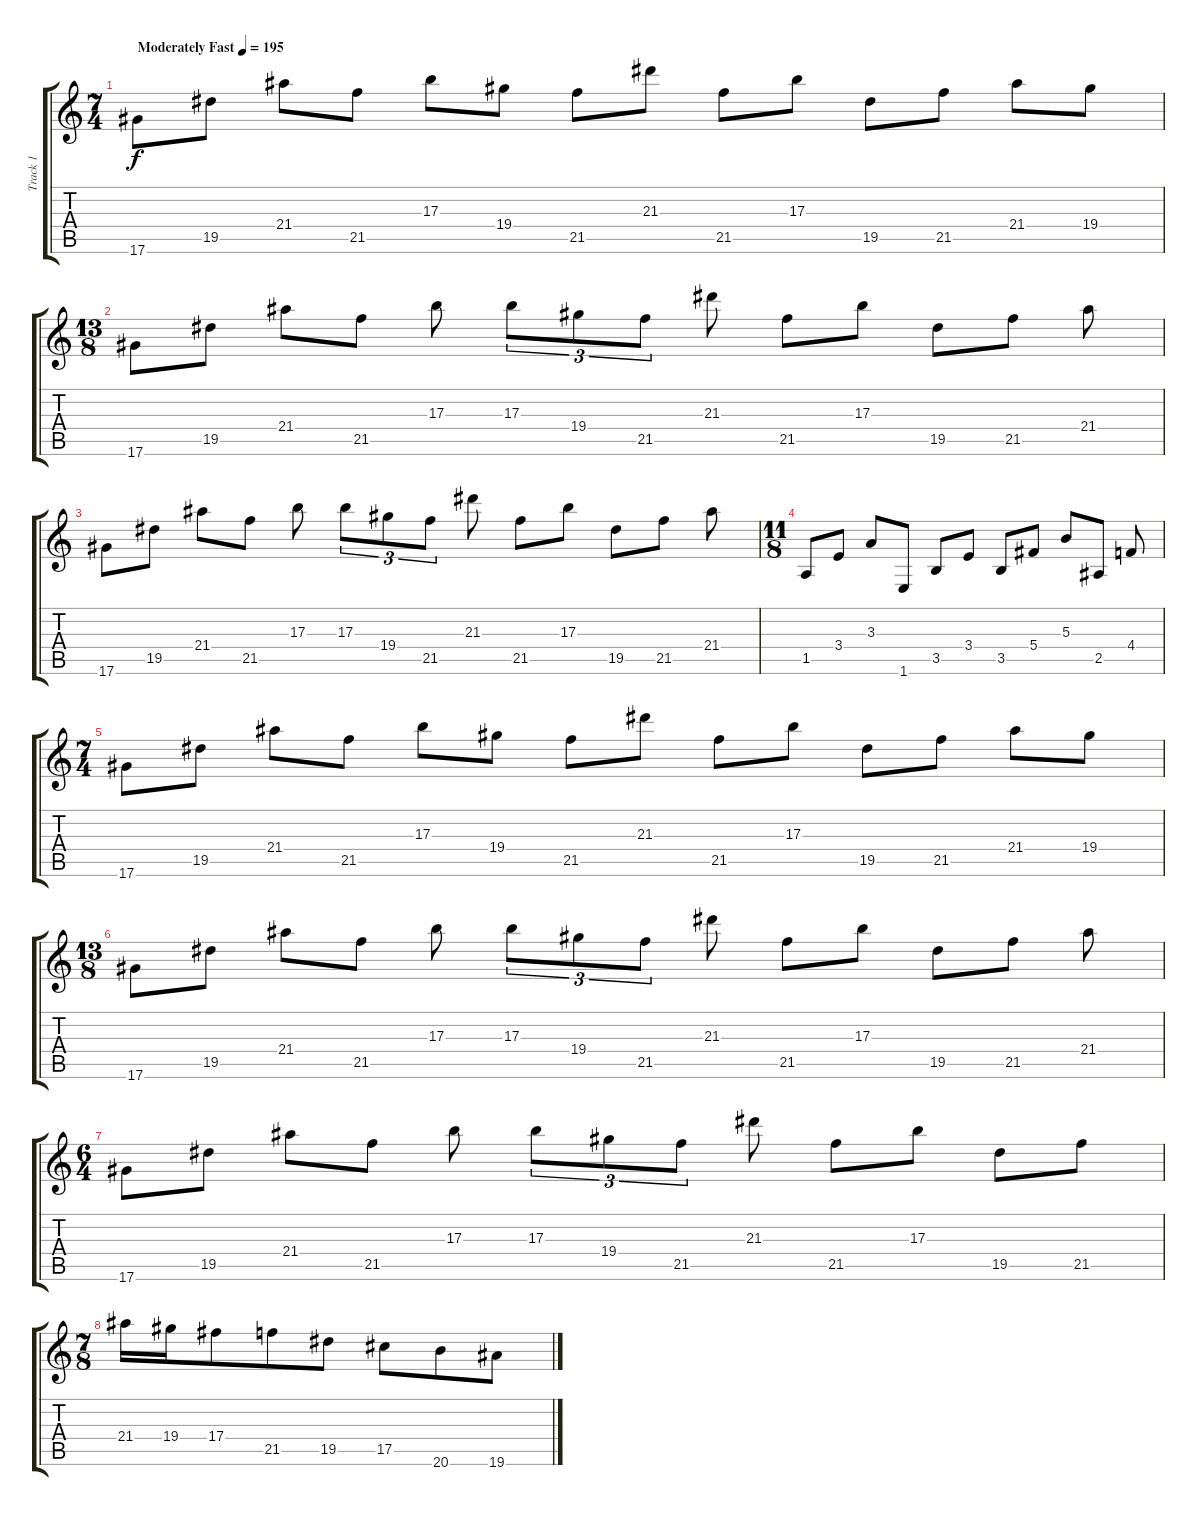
\track ("Track 1" "Track 1") {instrument distortionguitar}
\staff {score tabs}
\tuning (Eb4 Bb3 Gb3 Db3 Ab2 Eb2) {hide}
\ts (7 4)
\tempo (195 "Moderately Fast")
\clef g2
\ks c
17.6.8{dy f instrument distortionguitar} 19.5.8 21.4.8 21.5.8 17.3.8 19.4.8 21.5.8 21.3.8 21.5.8 17.3.8 19.5.8 21.5.8 21.4.8 19.4.8 |
\ts (13 8)
17.6.8 19.5.8 21.4.8 21.5.8 17.3.8 17.3.8{tu (3 2)} 19.4.8{tu (3 2)} 21.5.8{tu (3 2)} 21.3.8 21.5.8 17.3.8 19.5.8 21.5.8 21.4.8 |
17.6.8 19.5.8 21.4.8 21.5.8 17.3.8 17.3.8{tu (3 2)} 19.4.8{tu (3 2)} 21.5.8{tu (3 2)} 21.3.8 21.5.8 17.3.8 19.5.8 21.5.8 21.4.8 |
\ts (11 8)
1.5.8 3.4.8 3.3.8 1.6.8 3.5.8 3.4.8 3.5.8 5.4.8 5.3.8 2.5.8 4.4.8 |
\ts (7 4)
17.6.8 19.5.8 21.4.8 21.5.8 17.3.8 19.4.8 21.5.8 21.3.8 21.5.8 17.3.8 19.5.8 21.5.8 21.4.8 19.4.8 |
\ts (13 8)
17.6.8 19.5.8 21.4.8 21.5.8 17.3.8 17.3.8{tu (3 2)} 19.4.8{tu (3 2)} 21.5.8{tu (3 2)} 21.3.8 21.5.8 17.3.8 19.5.8 21.5.8 21.4.8 |
\ts (6 4)
17.6.8 19.5.8 21.4.8 21.5.8 17.3.8 17.3.8{tu (3 2)} 19.4.8{tu (3 2)} 21.5.8{tu (3 2)} 21.3.8 21.5.8 17.3.8 19.5.8 21.5.8 |
\ts (7 8)
21.4.16 19.4.16 17.4.8 21.5.8 19.5.8 17.5.8 20.6.8 19.6.8
